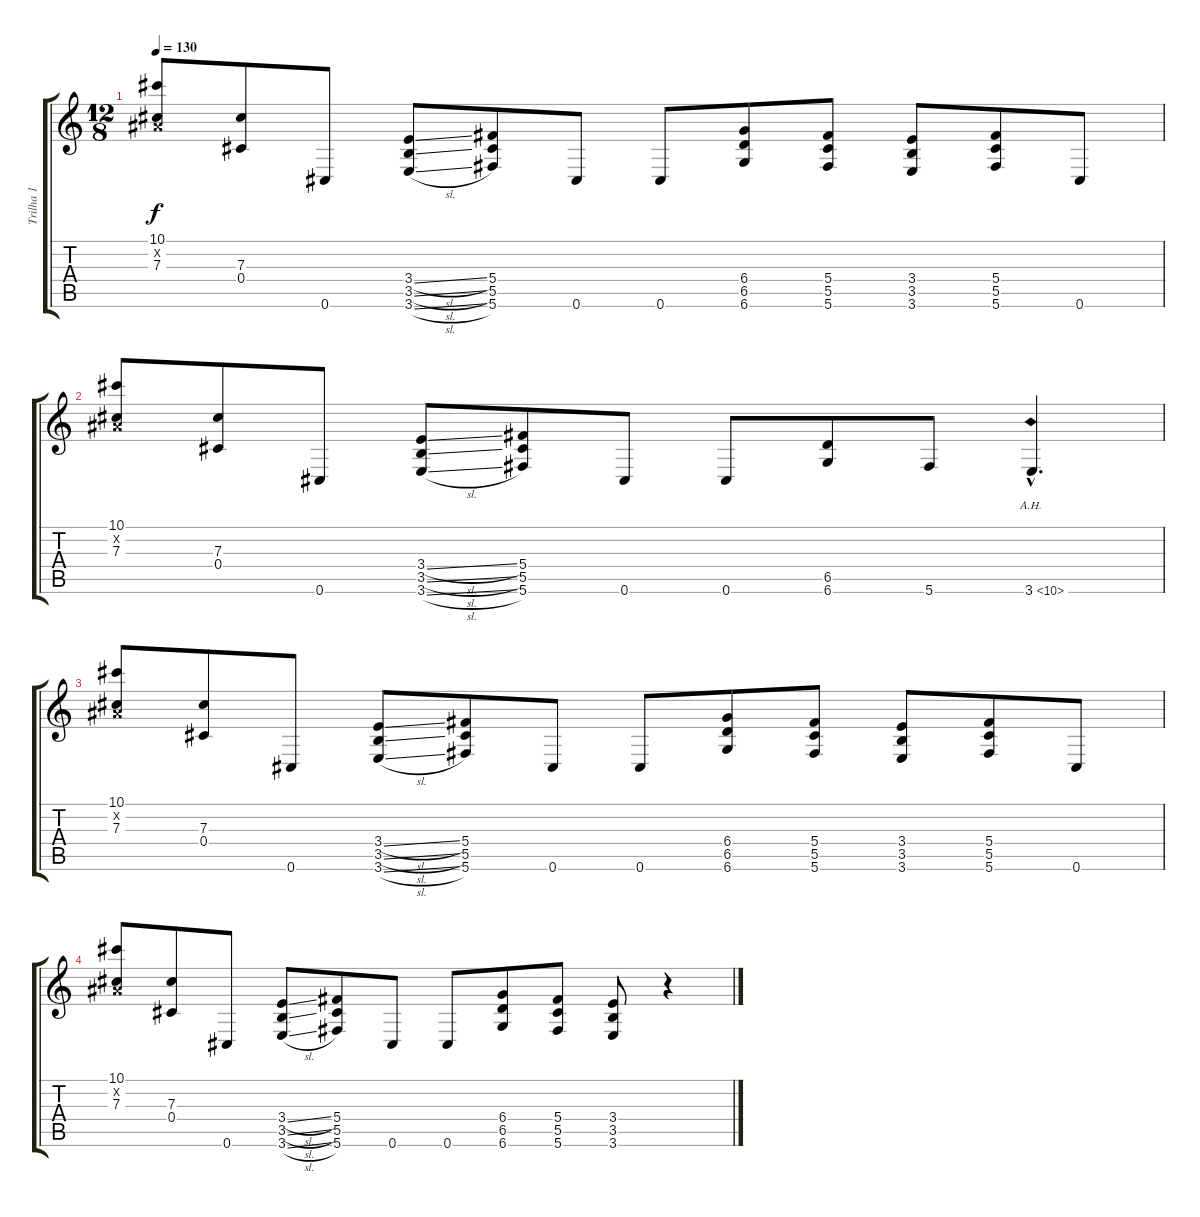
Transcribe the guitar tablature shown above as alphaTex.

\track ("Trilha 1" "Trilha 1") {instrument distortionguitar}
\staff {score tabs}
\tuning (Eb4 Bb3 Gb3 Db3 Ab2 Db2) {hide}
\ts (12 8)
\tempo 130
\clef g2
\ks c
(10.1 0.2{x} 7.3).8{dy f} (7.3 0.4).8 0.6.8 (3.4{sl} 3.5{sl} 3.6{sl}).8 (5.4 5.5 5.6).8 0.6.8 0.6.8 (6.4 6.5 6.6).8 (5.4 5.5 5.6).8 (3.4 3.5 3.6).8 (5.4 5.5 5.6).8 0.6.8 |
(10.1 0.2{x} 7.3).8 (7.3 0.4).8 0.6.8 (3.4{sl} 3.5{sl} 3.6{sl}).8 (5.4 5.5 5.6).8 0.6.8 0.6.8 (6.5 6.6).8 5.6.8 3.6{ah 7 hac}.4{d} |
(10.1 0.2{x} 7.3).8 (7.3 0.4).8 0.6.8 (3.4{sl} 3.5{sl} 3.6{sl}).8 (5.4 5.5 5.6).8 0.6.8 0.6.8 (6.4 6.5 6.6).8 (5.4 5.5 5.6).8 (3.4 3.5 3.6).8 (5.4 5.5 5.6).8 0.6.8 |
(10.1 0.2{x} 7.3).8 (7.3 0.4).8 0.6.8 (3.4{sl} 3.5{sl} 3.6{sl}).8 (5.4 5.5 5.6).8 0.6.8 0.6.8 (6.4 6.5 6.6).8 (5.4 5.5 5.6).8 (3.4 3.5 3.6).8 r.4
